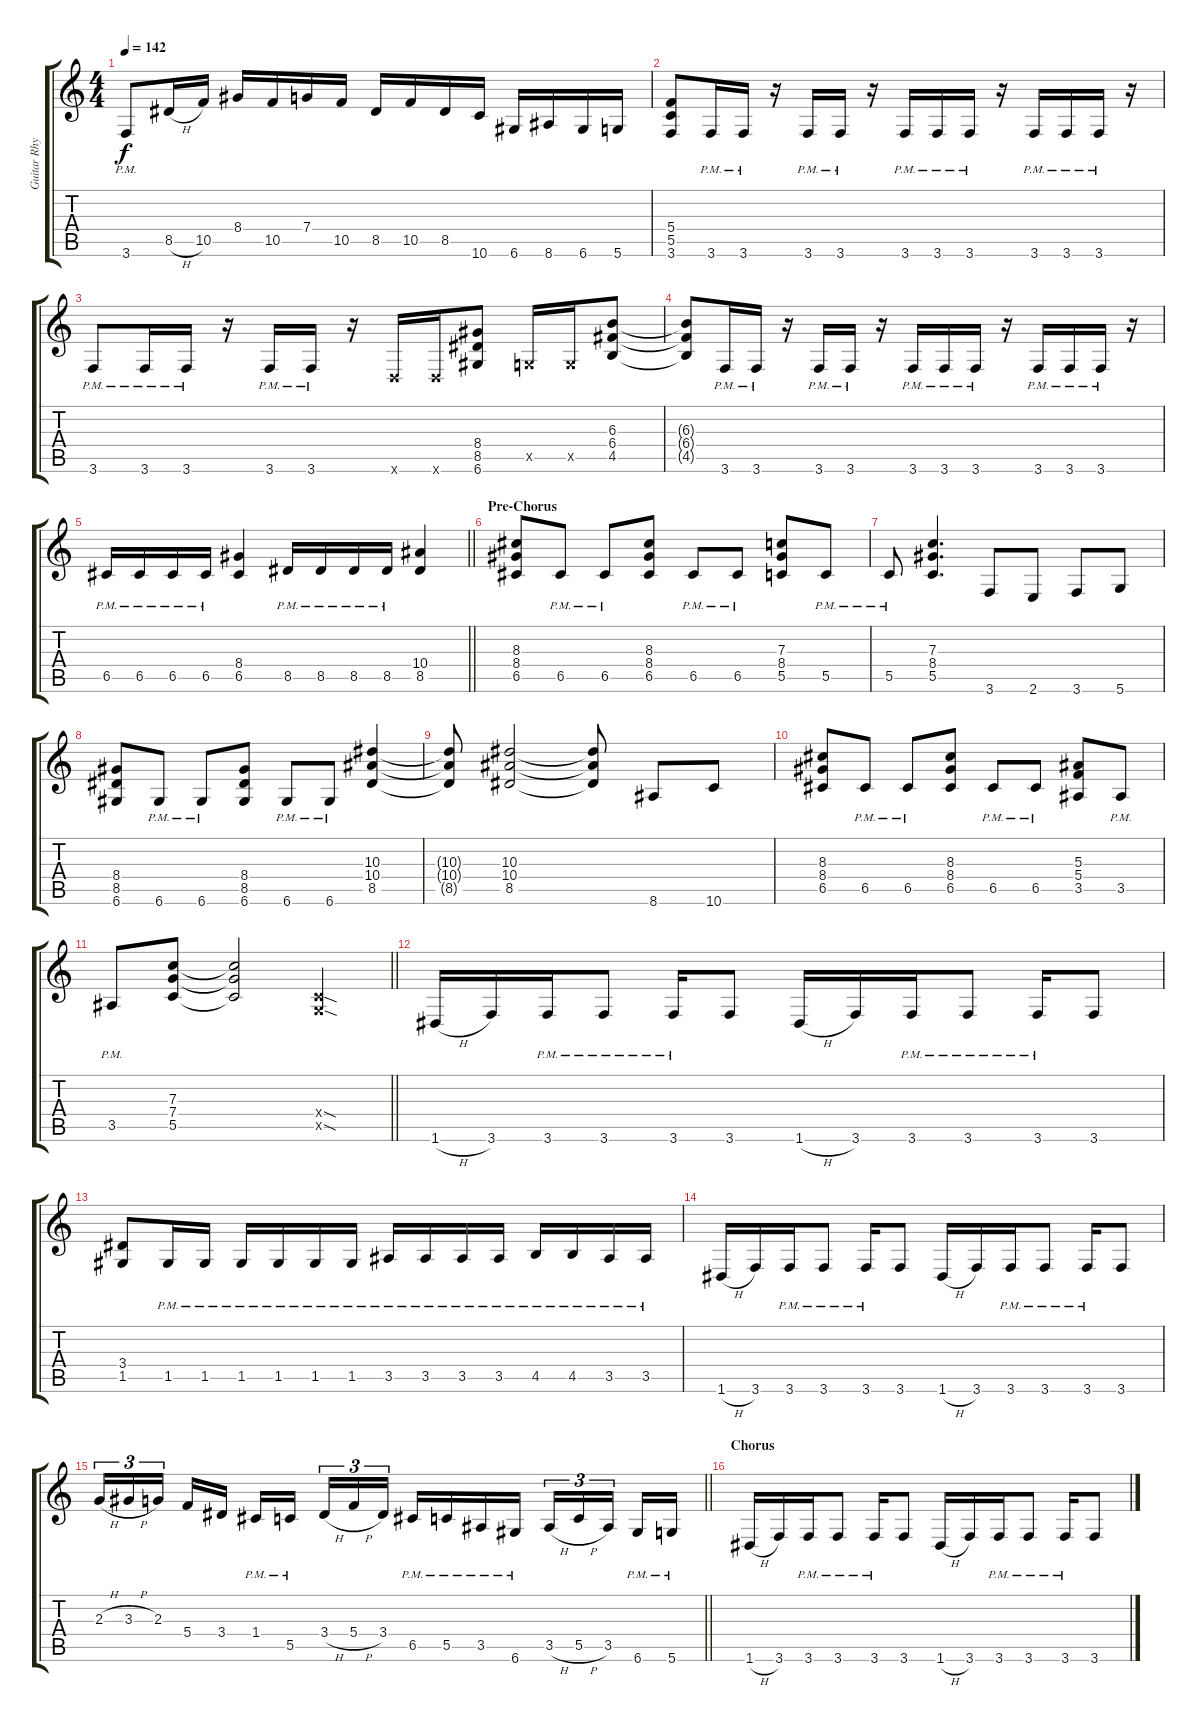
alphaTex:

\track ("Guitar Rhythm" "Guitar Rhy") {instrument overdrivenguitar}
\staff {score tabs}
\tuning (D4 A3 F3 C3 G2 D2) {hide}
\ts (4 4)
\tempo 142
\clef g2
\ks c
3.6{pm}.8{dy f} 8.5{h}.16 10.5.16 8.4.16 10.5.16 7.4.16 10.5.16 8.5.16 10.5.16 8.5.16 10.6.16 6.6.16 8.6.16 6.6.16 5.6.16 |
(5.4 5.5 3.6).8 3.6{pm}.16 3.6{pm}.16 r.16 3.6{pm}.16 3.6{pm}.16 r.16 3.6{pm}.16 3.6{pm}.16 3.6{pm}.16 r.16 3.6{pm}.16 3.6{pm}.16 3.6{pm}.16 r.16 |
3.6{pm}.8 3.6{pm}.16 3.6{pm}.16 r.16 3.6{pm}.16 3.6{pm}.16 r.16 0.6{x}.16 0.6{x}.16 (8.4 8.5 6.6).8 0.5{x}.16 0.5{x}.16 (6.3 6.4 4.5).8 |
(6.3{t} 6.4{t} 4.5{t}).8 3.6{pm}.16 3.6{pm}.16 r.16 3.6{pm}.16 3.6{pm}.16 r.16 3.6{pm}.16 3.6{pm}.16 3.6{pm}.16 r.16 3.6{pm}.16 3.6{pm}.16 3.6{pm}.16 r.16 |
\barLineRight lightlight
6.5{pm}.16 6.5{pm}.16 6.5{pm}.16 6.5{pm}.16 (8.4 6.5).4 8.5{pm}.16 8.5{pm}.16 8.5{pm}.16 8.5{pm}.16 (10.4 8.5).4 |
\section ("" "Pre-Chorus")
(8.3 8.4 6.5).8 6.5{pm}.8 6.5{pm}.8 (8.3 8.4 6.5).8 6.5{pm}.8 6.5{pm}.8 (7.3 8.4 5.5).8 5.5{pm}.8 |
5.5{pm}.8 (7.3 8.4 5.5).4{d} 3.6.8 2.6.8 3.6.8 5.6.8 |
(8.4 8.5 6.6).8 6.6{pm}.8 6.6{pm}.8 (8.4 8.5 6.6).8 6.6{pm}.8 6.6{pm}.8 (10.3 10.4 8.5).4 |
(10.3{t} 10.4{t} 8.5{t}).8 (10.3 10.4 8.5).2 (10.3{t} 10.4{t} 8.5{t}).8 8.6.8 10.6.8 |
(8.3 8.4 6.5).8 6.5{pm}.8 6.5{pm}.8 (8.3 8.4 6.5).8 6.5{pm}.8 6.5{pm}.8 (5.3 5.4 3.5).8 3.5{pm}.8 |
\barLineRight lightlight
3.5{pm}.8 (7.3 7.4 5.5).8 (7.3{t} 7.4{t} 5.5{t}).2 (0.4{sod x} 0.5{sod x}).4 |
\section ("" "")
1.6{h}.16 3.6.16 3.6{pm}.16 3.6{pm}.8 3.6{pm}.16 3.6.8 1.6{h}.16 3.6.16 3.6{pm}.16 3.6{pm}.8 3.6{pm}.16 3.6.8 |
(3.4 1.5).8 1.5{pm}.16 1.5{pm}.16 1.5{pm}.16 1.5{pm}.16 1.5{pm}.16 1.5{pm}.16 3.5{pm}.16 3.5{pm}.16 3.5{pm}.16 3.5{pm}.16 4.5{pm}.16 4.5{pm}.16 3.5{pm}.16 3.5{pm}.16 |
1.6{h}.16 3.6.16 3.6{pm}.16 3.6{pm}.8 3.6{pm}.16 3.6.8 1.6{h}.16 3.6.16 3.6{pm}.16 3.6{pm}.8 3.6{pm}.16 3.6.8 |
\barLineRight lightlight
2.3{h}.16{tu (3 2)} 3.3{h}.16{tu (3 2)} 2.3.16{tu (3 2) beam splitsecondary} 5.4.16 3.4.16 1.4{pm}.16 5.5{pm}.16{beam splitsecondary} 3.4{h}.16{tu (3 2)} 5.4{h}.16{tu (3 2)} 3.4.16{tu (3 2)} 6.5{pm}.16 5.5{pm}.16 3.5{pm}.16 6.6{pm}.16 3.5{h}.16{tu (3 2)} 5.5{h}.16{tu (3 2)} 3.5.16{tu (3 2) beam splitsecondary} 6.6{pm}.16 5.6{pm}.16 |
\section ("" "Chorus")
1.6{h}.16 3.6.16 3.6{pm}.16 3.6{pm}.8 3.6{pm}.16 3.6.8 1.6{h}.16 3.6.16 3.6{pm}.16 3.6{pm}.8 3.6{pm}.16 3.6.8
